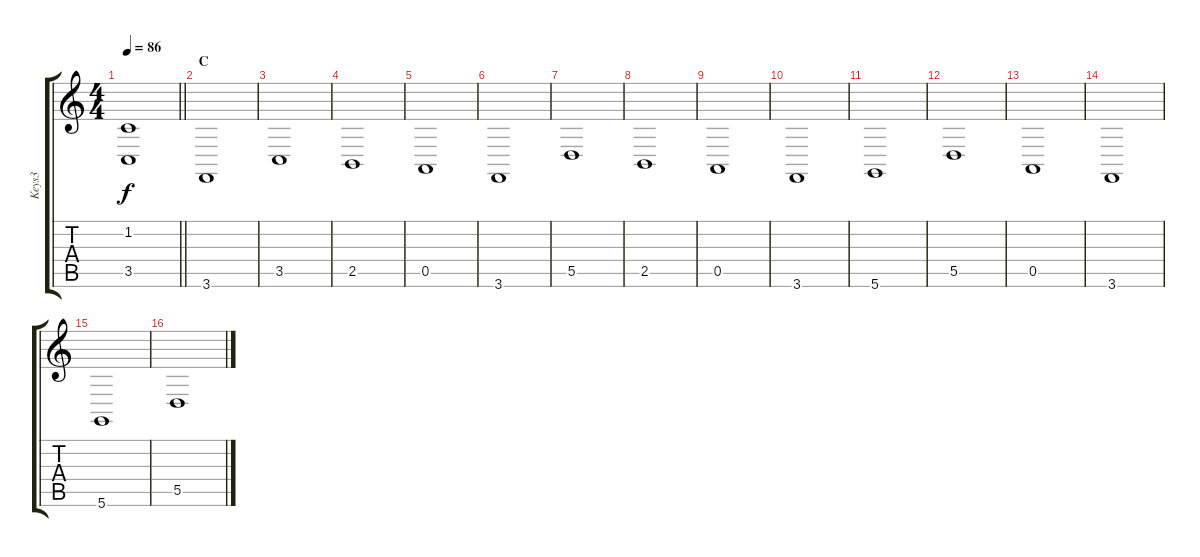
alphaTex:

\track ("Keys3" "Keys3") {instrument stringensemble1}
\staff {score tabs}
\tuning (E4 B3 G3 D3 A2 D2) {hide}
\ts (4 4)
\tempo 86
\clef g2
\barLineRight lightlight
\ks c
(1.2 3.5).1{dy f} |
\section ("" "C")
3.6.1 |
3.5.1 |
2.5.1 |
0.5.1 |
3.6.1 |
5.5.1 |
2.5.1 |
0.5.1 |
3.6.1 |
5.6.1 |
5.5.1 |
0.5.1 |
3.6.1 |
5.6.1 |
5.5.1
